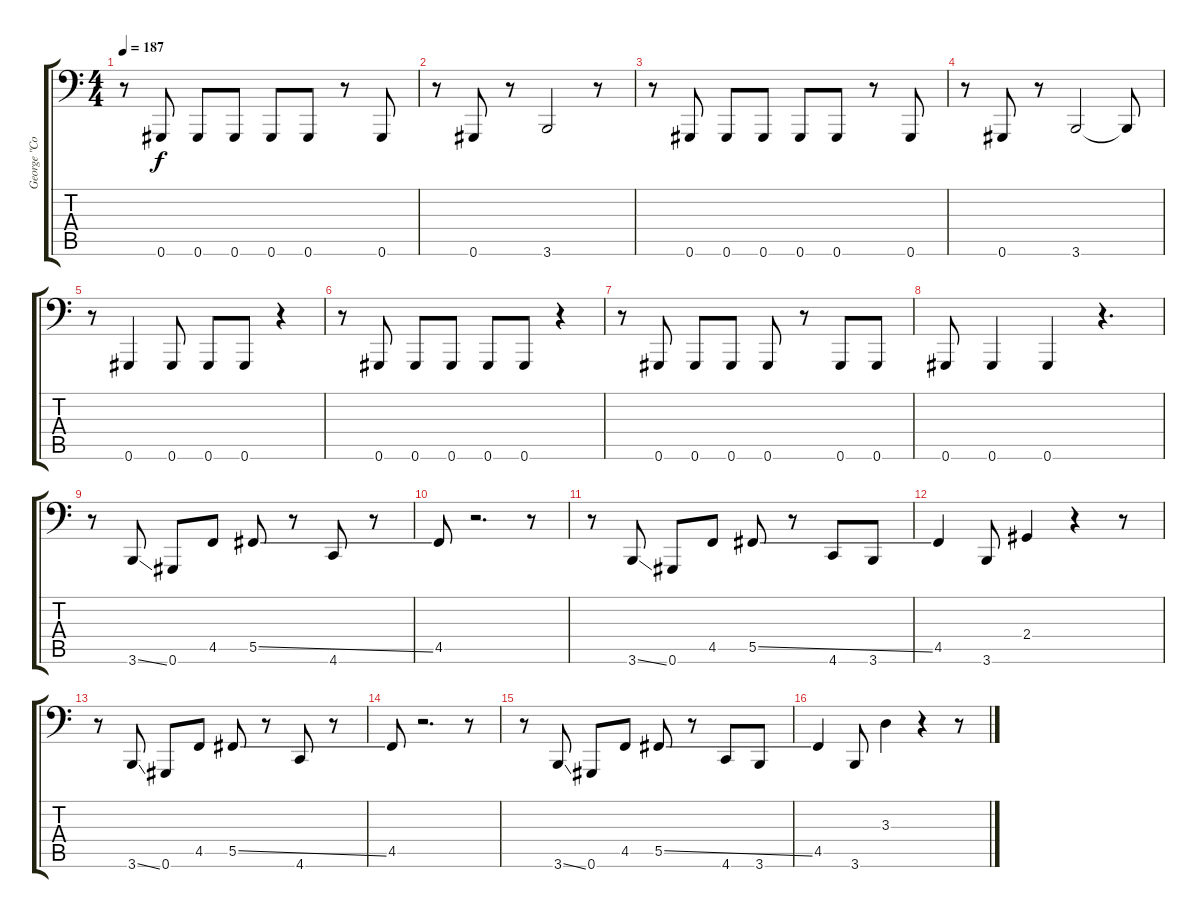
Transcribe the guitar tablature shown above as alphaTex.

\track ("George \"Corpsegrinder\" Fisher" "George \"Co") {instrument lead8bassandlead}
\staff {score tabs}
\tuning (Ab3 Eb3 B2 Gb2 Db2 Ab1) {hide}
\ts (4 4)
\tempo 187
\clef f4
\ks c
r.8{dy f} 0.6.8 0.6.8 0.6.8 0.6.8 0.6.8 r.8 0.6.8 |
r.8 0.6.8 r.8 3.6.2 r.8 |
r.8 0.6.8 0.6.8 0.6.8 0.6.8 0.6.8 r.8 0.6.8 |
r.8 0.6.8 r.8 3.6.2 3.6{t}.8 |
r.8 0.6.4 0.6.8 0.6.8 0.6.8 r.4 |
r.8 0.6.8 0.6.8 0.6.8 0.6.8 0.6.8 r.4 |
r.8 0.6.8 0.6.8 0.6.8 0.6.8 r.8 0.6.8 0.6.8 |
0.6.8 0.6.4 0.6.4 r.4{d} |
r.8 3.6{ss}.8 0.6.8 4.5.8 5.5{ss}.8 r.8 4.6.8 r.8 |
4.5.8 r.2{d} r.8 |
r.8 3.6{ss}.8 0.6.8 4.5.8 5.5{ss}.8 r.8 4.6.8 3.6.8 |
4.5.4 3.6.8 2.4.4 r.4 r.8 |
r.8 3.6{ss}.8 0.6.8 4.5.8 5.5{ss}.8 r.8 4.6.8 r.8 |
4.5.8 r.2{d} r.8 |
r.8 3.6{ss}.8 0.6.8 4.5.8 5.5{ss}.8 r.8 4.6.8 3.6.8 |
4.5.4 3.6.8 3.3.4 r.4 r.8
